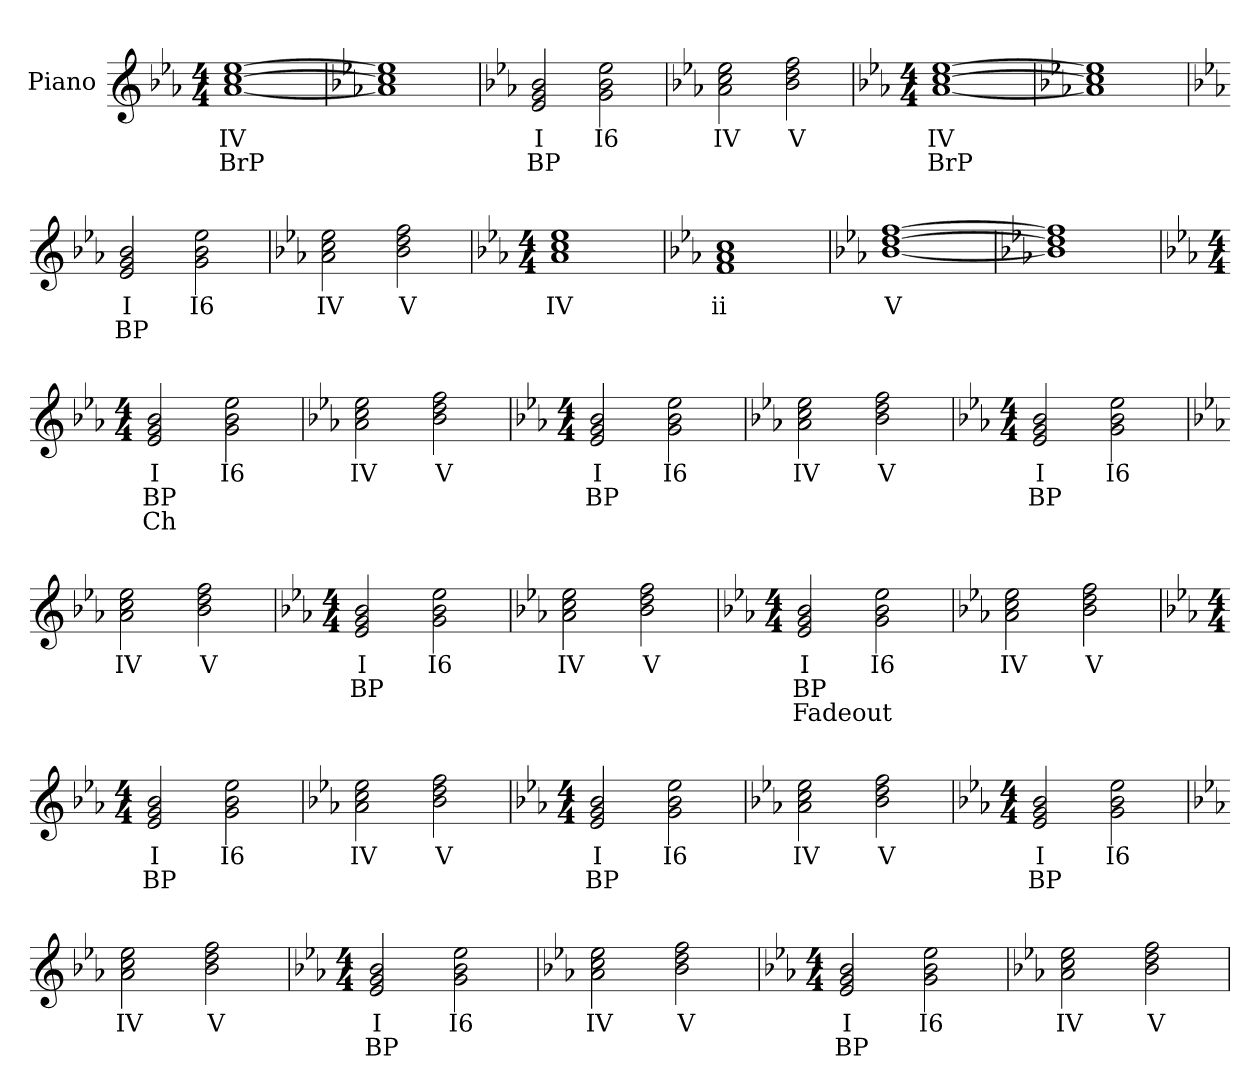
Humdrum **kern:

**kern	**text	**text	**text
*part1	*part1	*part1	*part1
*staff1	*staff1	*staff1	*staff1
*I"Piano	*	*	*
*I'Pno	*	*	*
*k[b-e-a-]	*	*	*
*E-:	*	*	*
*M4/4	*	*	*
=	=	=	=
[1a- [1cc [1ee-	IV	BrP	.
=	=	=	=
*k[b-e-a-]	*	*	*
*E-:	*	*	*
1a-] 1cc] 1ee-]	.	.	.
=	=	=	=
*k[b-e-a-]	*	*	*
*E-:	*	*	*
2e- 2g 2b-	I	BP	.
2g 2b- 2ee-	I6	.	.
=	=	=	=
*k[b-e-a-]	*	*	*
*E-:	*	*	*
2a- 2cc 2ee-	IV	.	.
2b- 2dd 2ff	V	.	.
=	=	=	=
*k[b-e-a-]	*	*	*
*E-:	*	*	*
*M4/4	*	*	*
[1a- [1cc [1ee-	IV	BrP	.
=	=	=	=
*k[b-e-a-]	*	*	*
*E-:	*	*	*
1a-] 1cc] 1ee-]	.	.	.
=	=	=	=
*k[b-e-a-]	*	*	*
*E-:	*	*	*
2e- 2g 2b-	I	BP	.
2g 2b- 2ee-	I6	.	.
=	=	=	=
*k[b-e-a-]	*	*	*
*E-:	*	*	*
2a- 2cc 2ee-	IV	.	.
2b- 2dd 2ff	V	.	.
=	=	=	=
*k[b-e-a-]	*	*	*
*E-:	*	*	*
*M4/4	*	*	*
1a- 1cc 1ee-	IV	.	.
=	=	=	=
*k[b-e-a-]	*	*	*
*E-:	*	*	*
1f 1a- 1cc	ii	.	.
=	=	=	=
*k[b-e-a-]	*	*	*
*E-:	*	*	*
[1b- [1dd [1ff	V	.	.
=	=	=	=
*k[b-e-a-]	*	*	*
*E-:	*	*	*
1b-] 1dd] 1ff]	.	.	.
=	=	=	=
*k[b-e-a-]	*	*	*
*E-:	*	*	*
*M4/4	*	*	*
2e- 2g 2b-	I	BP	Ch
2g 2b- 2ee-	I6	.	.
=	=	=	=
*k[b-e-a-]	*	*	*
*E-:	*	*	*
2a- 2cc 2ee-	IV	.	.
2b- 2dd 2ff	V	.	.
=	=	=	=
*k[b-e-a-]	*	*	*
*E-:	*	*	*
*M4/4	*	*	*
2e- 2g 2b-	I	BP	.
2g 2b- 2ee-	I6	.	.
=	=	=	=
*k[b-e-a-]	*	*	*
*E-:	*	*	*
2a- 2cc 2ee-	IV	.	.
2b- 2dd 2ff	V	.	.
=	=	=	=
*k[b-e-a-]	*	*	*
*E-:	*	*	*
*M4/4	*	*	*
2e- 2g 2b-	I	BP	.
2g 2b- 2ee-	I6	.	.
=	=	=	=
*k[b-e-a-]	*	*	*
*E-:	*	*	*
2a- 2cc 2ee-	IV	.	.
2b- 2dd 2ff	V	.	.
=	=	=	=
*k[b-e-a-]	*	*	*
*E-:	*	*	*
*M4/4	*	*	*
2e- 2g 2b-	I	BP	.
2g 2b- 2ee-	I6	.	.
=	=	=	=
*k[b-e-a-]	*	*	*
*E-:	*	*	*
2a- 2cc 2ee-	IV	.	.
2b- 2dd 2ff	V	.	.
=	=	=	=
*k[b-e-a-]	*	*	*
*E-:	*	*	*
*M4/4	*	*	*
2e- 2g 2b-	I	BP	Fadeout
2g 2b- 2ee-	I6	.	.
=	=	=	=
*k[b-e-a-]	*	*	*
*E-:	*	*	*
2a- 2cc 2ee-	IV	.	.
2b- 2dd 2ff	V	.	.
=	=	=	=
*k[b-e-a-]	*	*	*
*E-:	*	*	*
*M4/4	*	*	*
2e- 2g 2b-	I	BP	.
2g 2b- 2ee-	I6	.	.
=	=	=	=
*k[b-e-a-]	*	*	*
*E-:	*	*	*
2a- 2cc 2ee-	IV	.	.
2b- 2dd 2ff	V	.	.
=	=	=	=
*k[b-e-a-]	*	*	*
*E-:	*	*	*
*M4/4	*	*	*
2e- 2g 2b-	I	BP	.
2g 2b- 2ee-	I6	.	.
=	=	=	=
*k[b-e-a-]	*	*	*
*E-:	*	*	*
2a- 2cc 2ee-	IV	.	.
2b- 2dd 2ff	V	.	.
=	=	=	=
*k[b-e-a-]	*	*	*
*E-:	*	*	*
*M4/4	*	*	*
2e- 2g 2b-	I	BP	.
2g 2b- 2ee-	I6	.	.
=	=	=	=
*k[b-e-a-]	*	*	*
*E-:	*	*	*
2a- 2cc 2ee-	IV	.	.
2b- 2dd 2ff	V	.	.
=	=	=	=
*k[b-e-a-]	*	*	*
*E-:	*	*	*
*M4/4	*	*	*
2e- 2g 2b-	I	BP	.
2g 2b- 2ee-	I6	.	.
=	=	=	=
*k[b-e-a-]	*	*	*
*E-:	*	*	*
2a- 2cc 2ee-	IV	.	.
2b- 2dd 2ff	V	.	.
=	=	=	=
*k[b-e-a-]	*	*	*
*E-:	*	*	*
*M4/4	*	*	*
2e- 2g 2b-	I	BP	.
2g 2b- 2ee-	I6	.	.
=	=	=	=
*k[b-e-a-]	*	*	*
*E-:	*	*	*
2a- 2cc 2ee-	IV	.	.
2b- 2dd 2ff	V	.	.
=	=	=	=
*-	*-	*-	*-
